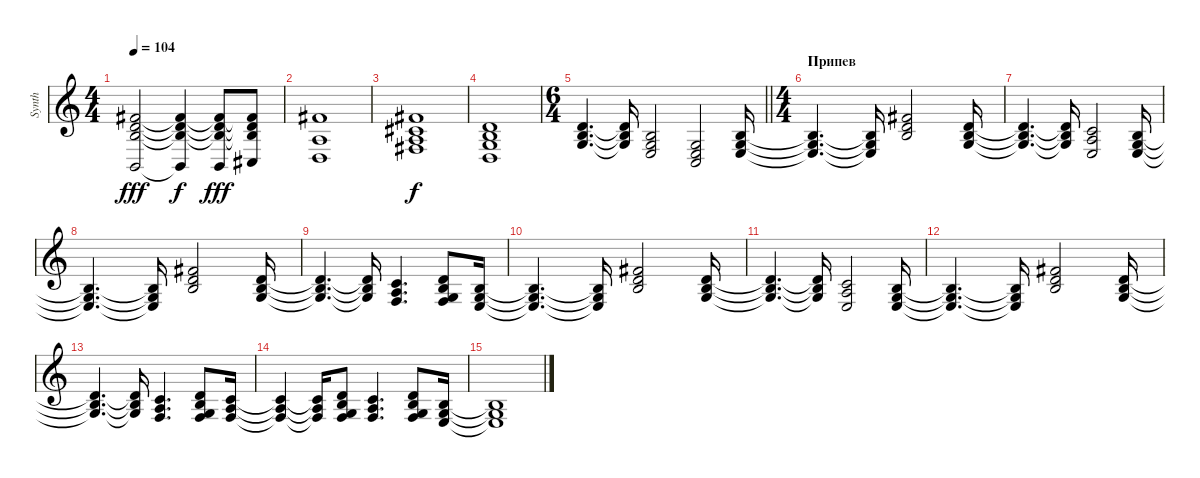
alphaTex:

\track ("Synth" "Synth") {instrument lead6voice}
\staff {score}
\tuning (E4 B3 G3 D3 A2 E2) {hide}
\ts (4 4)
\tempo 104
\clef g2
\ks c
(2.1 3.2 4.3 2.5).2{dy fff} (2.1{t} 3.2{t} 4.3{t} 2.5{t}).4{dy f} (2.1{t} 3.2{t} 4.3{t} 2.5).8{dy fff} (2.1{t} 3.2{t} 4.3{t} 4.5).8 |
(2.1 2.3 0.4).1 |
(2.1 2.2 2.3 4.4).1{dy f} |
(3.2 4.3 5.4 5.5).1 |
\ts (6 4)
\barLineRight lightlight
(3.2 4.3 5.4).4{d} (3.2{t} 4.3{t} 5.4{t}).16 (0.2 0.3 2.4).2 (0.3 2.4 3.5).2 (0.2 0.3 2.4).16 |
\ts (4 4)
\section ("" "Припев")
(0.2{t} 0.3{t} 2.4{t}).4{d} (0.2{t} 0.3{t} 2.4{t}).16 (2.1 3.2 4.3).2 (3.2 4.3 5.4).16 |
(3.2{t} 4.3{t} 5.4{t}).4{d} (3.2{t} 4.3{t} 5.4{t}).16 (1.2 2.3 2.4).2 (0.2 0.3 2.4).16 |
(0.2{t} 0.3{t} 2.4{t}).4{d} (0.2{t} 0.3{t} 2.4{t}).16 (2.1 3.2 4.3).2 (3.2 4.3 5.4).16 |
(3.2{t} 4.3{t} 5.4{t}).4{d} (3.2{t} 4.3{t} 5.4{t}).16 (1.2 2.3 3.4).4{d} (3.2 4.3 5.4 8.5).8 (0.2 0.3 2.4).16 |
(0.2{t} 0.3{t} 2.4{t}).4{d} (0.2{t} 0.3{t} 2.4{t}).16 (2.1 3.2 4.3).2 (3.2 4.3 5.4).16 |
(3.2{t} 4.3{t} 5.4{t}).4{d} (3.2{t} 4.3{t} 5.4{t}).16 (1.2 2.3 2.4).2 (0.2 0.3 2.4).16 |
(0.2{t} 0.3{t} 2.4{t}).4{d} (0.2{t} 0.3{t} 2.4{t}).16 (2.1 3.2 4.3).2 (3.2 4.3 5.4).16 |
(3.2{t} 4.3{t} 5.4{t}).4{d} (3.2{t} 4.3{t} 5.4{t}).16 (1.2 2.3 3.4).4{d} (3.2 4.3 5.4 8.5).8 (1.2 2.3 3.4).16 |
(1.2{t} 2.3{t} 3.4{t}).4 (1.2{t} 2.3{t} 3.4{t}).16 (3.2 4.3 5.4 8.5).8 (1.2 2.3 3.4).4{d} (3.2 4.3 5.4 8.5).8 (0.2 0.3 2.4).16 |
(0.2{t} 0.3{t} 2.4{t}).1
